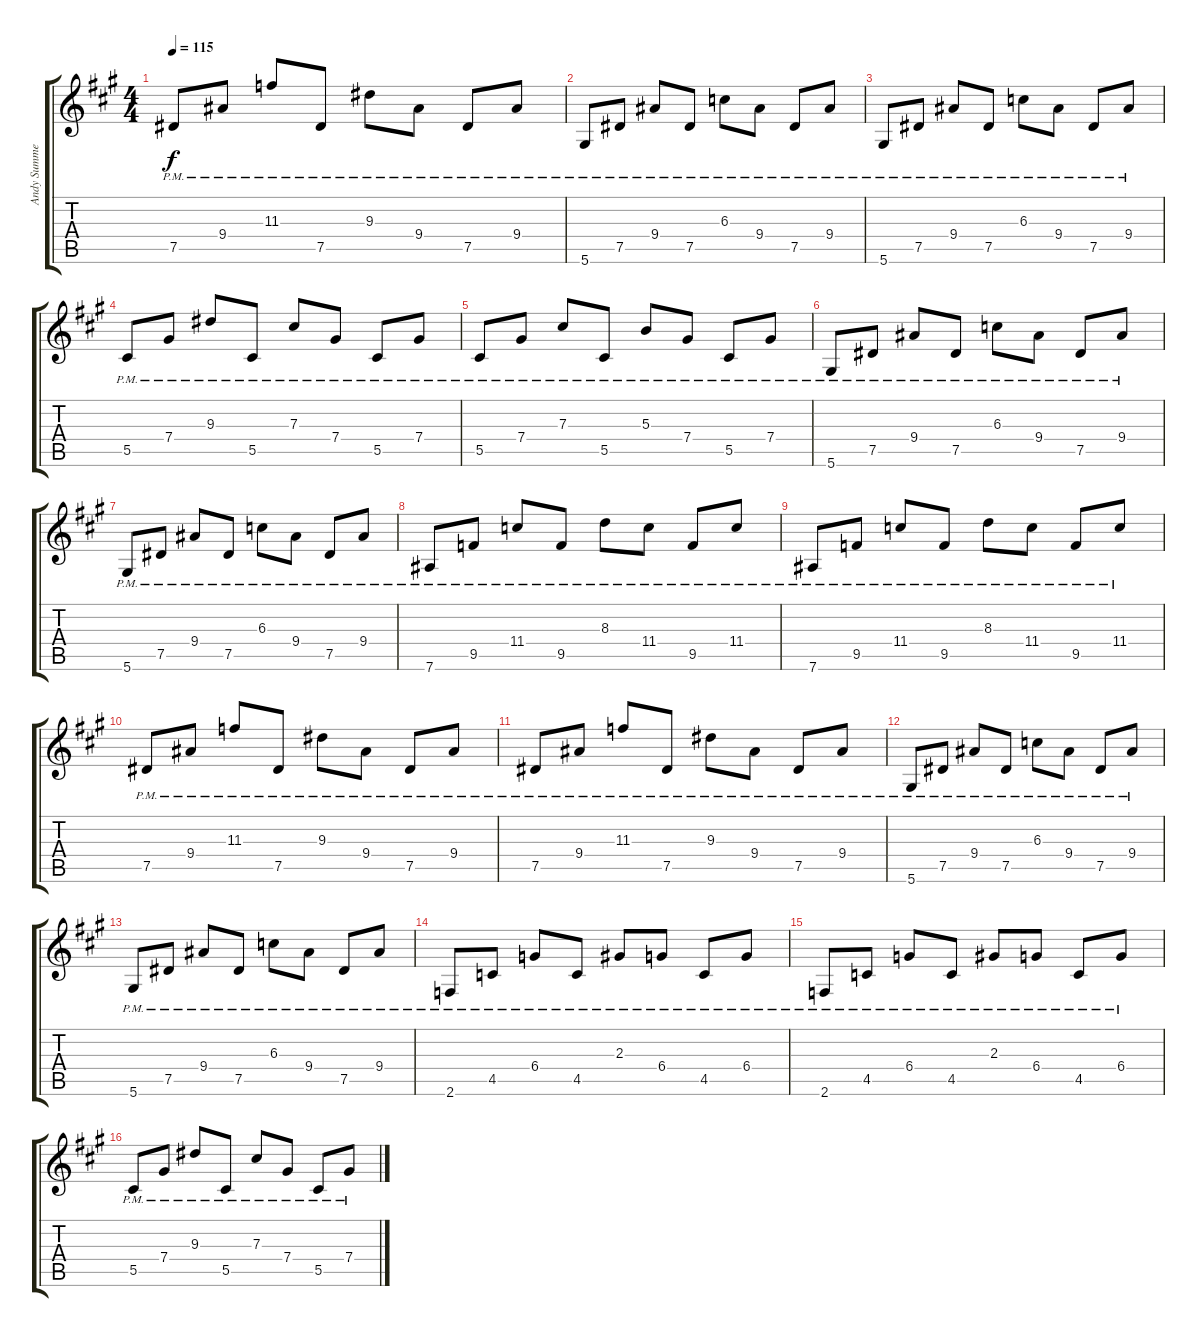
\track ("Andy Summers (P.M)" "Andy Summe") {instrument electricguitarclean}
\staff {score tabs}
\tuning (Eb4 Bb3 Gb3 Db3 Ab2 Eb2) {hide}
\ts (4 4)
\tempo 115
\clef g2
\ks a
7.5{pm}.8{dy f} 9.4{pm}.8 11.3{pm}.8 7.5{pm}.8 9.3{pm}.8 9.4{pm}.8 7.5{pm}.8 9.4{pm}.8 |
5.6{pm}.8 7.5{pm}.8 9.4{pm}.8 7.5{pm}.8 6.3{pm}.8 9.4{pm}.8 7.5{pm}.8 9.4{pm}.8 |
5.6{pm}.8 7.5{pm}.8 9.4{pm}.8 7.5{pm}.8 6.3{pm}.8 9.4{pm}.8 7.5{pm}.8 9.4{pm}.8 |
5.5{pm}.8 7.4{pm}.8 9.3{pm}.8 5.5{pm}.8 7.3{pm}.8 7.4{pm}.8 5.5{pm}.8 7.4{pm}.8 |
5.5{pm}.8 7.4{pm}.8 7.3{pm}.8 5.5{pm}.8 5.3{pm}.8 7.4{pm}.8 5.5{pm}.8 7.4{pm}.8 |
5.6{pm}.8 7.5{pm}.8 9.4{pm}.8 7.5{pm}.8 6.3{pm}.8 9.4{pm}.8 7.5{pm}.8 9.4{pm}.8 |
5.6{pm}.8 7.5{pm}.8 9.4{pm}.8 7.5{pm}.8 6.3{pm}.8 9.4{pm}.8 7.5{pm}.8 9.4{pm}.8 |
7.6{pm}.8 9.5{pm}.8 11.4{pm}.8 9.5{pm}.8 8.3{pm}.8 11.4{pm}.8 9.5{pm}.8 11.4{pm}.8 |
7.6{pm}.8 9.5{pm}.8 11.4{pm}.8 9.5{pm}.8 8.3{pm}.8 11.4{pm}.8 9.5{pm}.8 11.4{pm}.8 |
7.5{pm}.8 9.4{pm}.8 11.3{pm}.8 7.5{pm}.8 9.3{pm}.8 9.4{pm}.8 7.5{pm}.8 9.4{pm}.8 |
7.5{pm}.8 9.4{pm}.8 11.3{pm}.8 7.5{pm}.8 9.3{pm}.8 9.4{pm}.8 7.5{pm}.8 9.4{pm}.8 |
5.6{pm}.8 7.5{pm}.8 9.4{pm}.8 7.5{pm}.8 6.3{pm}.8 9.4{pm}.8 7.5{pm}.8 9.4{pm}.8 |
5.6{pm}.8 7.5{pm}.8 9.4{pm}.8 7.5{pm}.8 6.3{pm}.8 9.4{pm}.8 7.5{pm}.8 9.4{pm}.8 |
2.6{pm}.8 4.5{pm}.8 6.4{pm}.8 4.5{pm}.8 2.3{pm}.8 6.4{pm}.8 4.5{pm}.8 6.4{pm}.8 |
2.6{pm}.8 4.5{pm}.8 6.4{pm}.8 4.5{pm}.8 2.3{pm}.8 6.4{pm}.8 4.5{pm}.8 6.4{pm}.8 |
5.5{pm}.8 7.4{pm}.8 9.3{pm}.8 5.5{pm}.8 7.3{pm}.8 7.4{pm}.8 5.5{pm}.8 7.4{pm}.8
